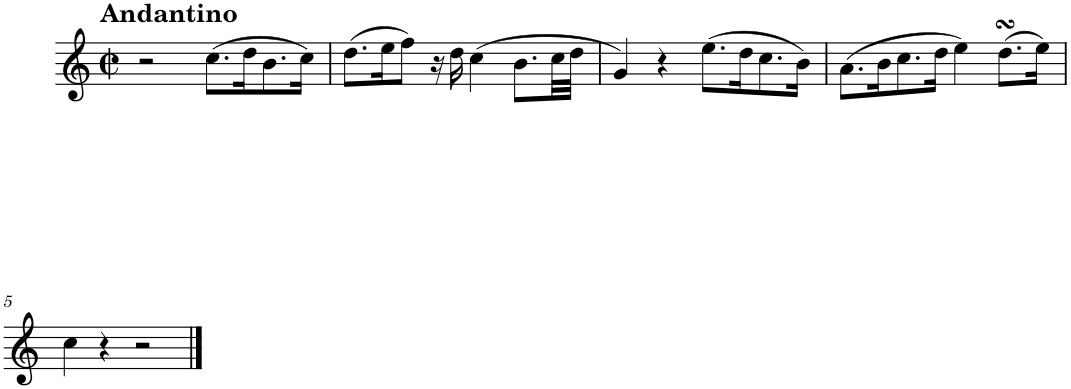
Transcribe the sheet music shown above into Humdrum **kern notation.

**kern
*part1
*staff1
*I"Piano
*I'Pno.
*clefG2
*k[]
*M2/2
*met(c|)
=1
!LO:TX:a:B:t=Andantino
2r
(8.cc\L
16dd\K
8.b\
16cc\Jk)
=2
(8.dd\L
16ee\K
8ff\J)
16r
16dd\
(4cc\
8.b\L
32cc\LL
32dd\JJJ
=3
4g/)
4r
(8.ee\L
16dd\K
8.cc\
16b\Jk)
=4
(8.a\L
16b\K
8.cc\
16dd\Jk
4ee\)
(8.ddsSSS\L
16ee\Jk)
!!LO:LB:g=z
=5
4cc\
4r
2r
==
*-
